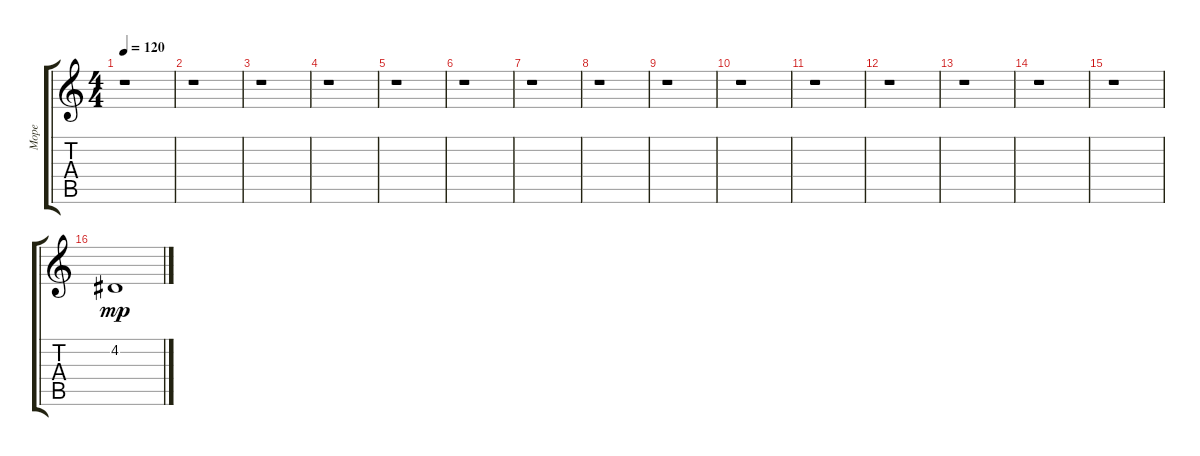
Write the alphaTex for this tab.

\track ("Море" "Море") {instrument seashore}
\staff {score tabs}
\tuning (E4 B3 G3 D3 A2 E2) {hide}
\ts (4 4)
\tempo 120
\clef g2
\ks c
r.1{dy f} |
r.1 |
r.1 |
r.1 |
r.1 |
r.1 |
r.1 |
r.1 |
r.1 |
r.1 |
r.1 |
r.1 |
r.1 |
r.1 |
r.1 |
4.2.1{dy mp}
